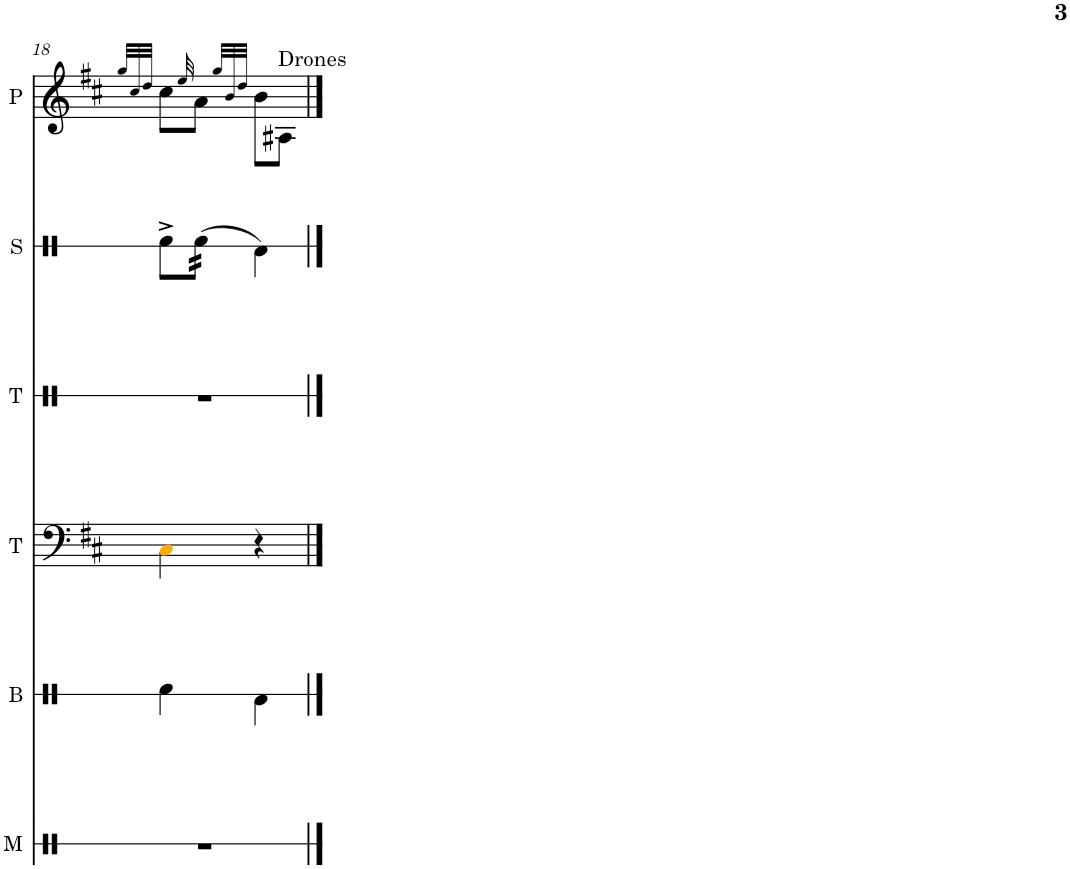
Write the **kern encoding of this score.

**kern	**kern	**kern	**kern	**kern	**kern
*part6	*part5	*part4	*part3	*part2	*part1
*staff6	*staff5	*staff4	*staff3	*staff2	*staff1
*I"Metronome	*I"Bass	*I"Tenors (tonal)	*I"Tenor (uniline)	*I"Snare	*I"Bagpipes
*I'M	*I'B	*I'T	*I'T	*I'S	*
!!LO:PB:g=z
*clefX	*clefX	*clefF4	*clefX	*clefX	*clefG2
*	*	*Trd1c2	*	*	*Trd1c2
*k[]	*k[]	*k[f#c#]	*k[]	*k[]	*k[f#c#]
*M2/4	*M2/4	*M2/4	*M2/4	*M2/4	*M2/4
=18	=18	=18	=18	=18	=18
.	.	.	.	.	32qgg/LLL
.	.	.	.	.	32qcc#/
.	.	.	.	.	32qdd/JJJ
2r	4Rf\	4C#i\	2r	8Rf^\L	8cc#\L
.	.	.	.	.	32qee/
*	*	*	*	*tremolo	*
.	.	.	.	(32Rf\	8a\J
.	.	.	.	(32Rf\	.
.	.	.	.	(32Rf\	.
.	.	.	.	(32Rf\JJJ	.
*	*	*	*	*Xtremolo	*
.	.	.	.	.	32qgg/LLL
.	.	.	.	.	32qb/
.	.	.	.	.	32qdd/JJJ
.	4Rd\	4r	.	4Rd\)	8b\L
!	!	!	!	!	!LO:TX:a:t=Drones
.	.	.	.	.	8A#X\J
==	==	==	==	==	==
*-	*-	*-	*-	*-	*-
